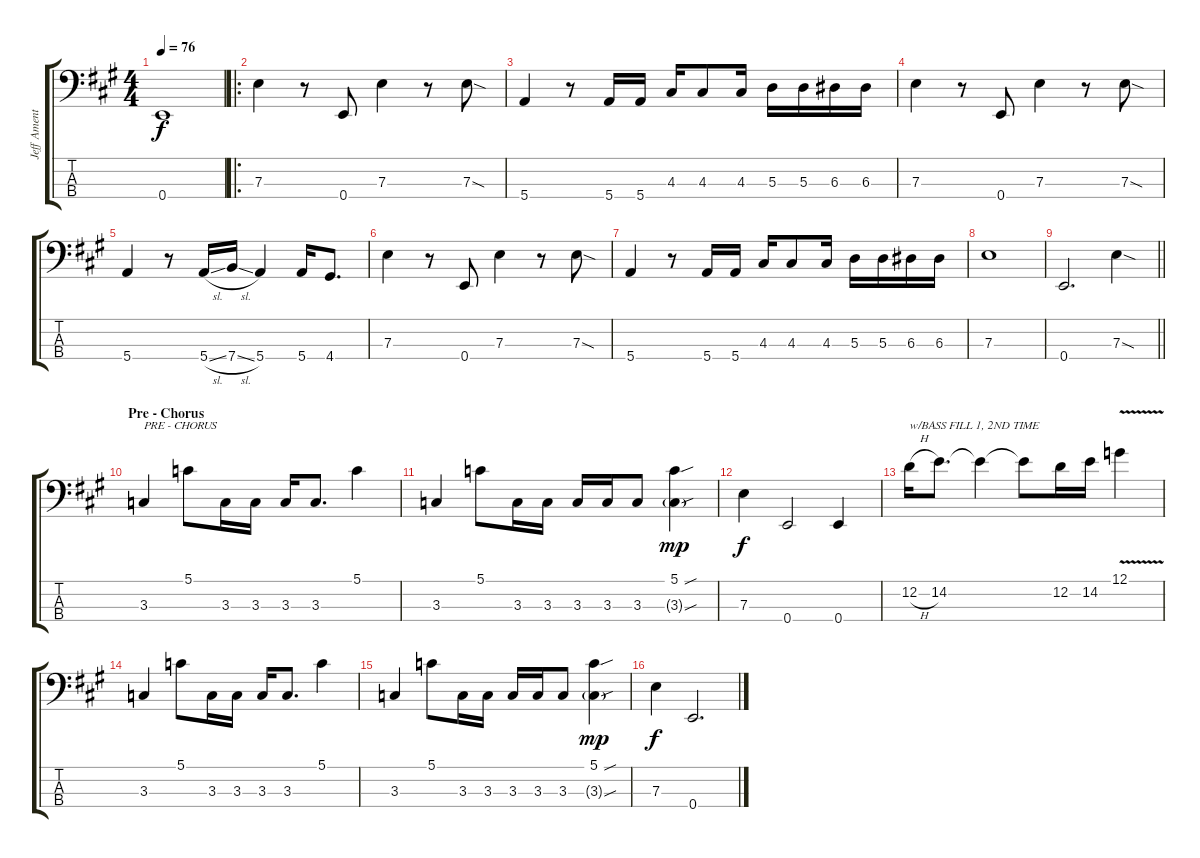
\track ("Jeff Ament" "Jeff Ament") {instrument electricbassfinger}
\staff {score tabs}
\tuning (G2 D2 A1 E1) {hide}
\ts (4 4)
\tempo 76
\clef f4
\ks a
0.4.1{dy f} |
\ro
7.3.4 r.8 0.4.8 7.3.4 r.8 7.3{sod}.8 |
5.4.4 r.8 5.4.16 5.4.16 4.3.16 4.3.8 4.3.16 5.3.16 5.3.16 6.3.16 6.3.16 |
7.3.4 r.8 0.4.8 7.3.4 r.8 7.3{sod}.8 |
5.4.4 r.8 5.4{sl}.16 7.4{sl}.16 5.4.4 5.4.16 4.4.8{d} |
7.3.4 r.8 0.4.8 7.3.4 r.8 7.3{sod}.8 |
5.4.4 r.8 5.4.16 5.4.16 4.3.16 4.3.8 4.3.16 5.3.16 5.3.16 6.3.16 6.3.16 |
7.3.1 |
\barLineRight lightlight
0.4.2{d} 7.3{sod}.4 |
\section ("" "Pre - Chorus")
3.3.4{txt "PRE - CHORUS"} 5.1.8 3.3.16 3.3.16 3.3.16 3.3.8{d} 5.1.4 |
3.3.4 5.1.8 3.3.16 3.3.16 3.3.16 3.3.16 3.3.8 (5.1{sou} 3.3{sou g}).4{dy mp} |
7.3.4{dy f} 0.4.2 0.4.4 |
12.2{h}.16{txt "w/BASS FILL 1, 2ND TIME"} 14.2.8{d} 14.2{t}.4 14.2{t}.8 12.2.16 14.2.16 12.1{v}.4 |
3.3.4 5.1.8 3.3.16 3.3.16 3.3.16 3.3.8{d} 5.1.4 |
3.3.4 5.1.8 3.3.16 3.3.16 3.3.16 3.3.16 3.3.8 (5.1{sou} 3.3{sou g}).4{dy mp} |
7.3.4{dy f} 0.4.2{d}
